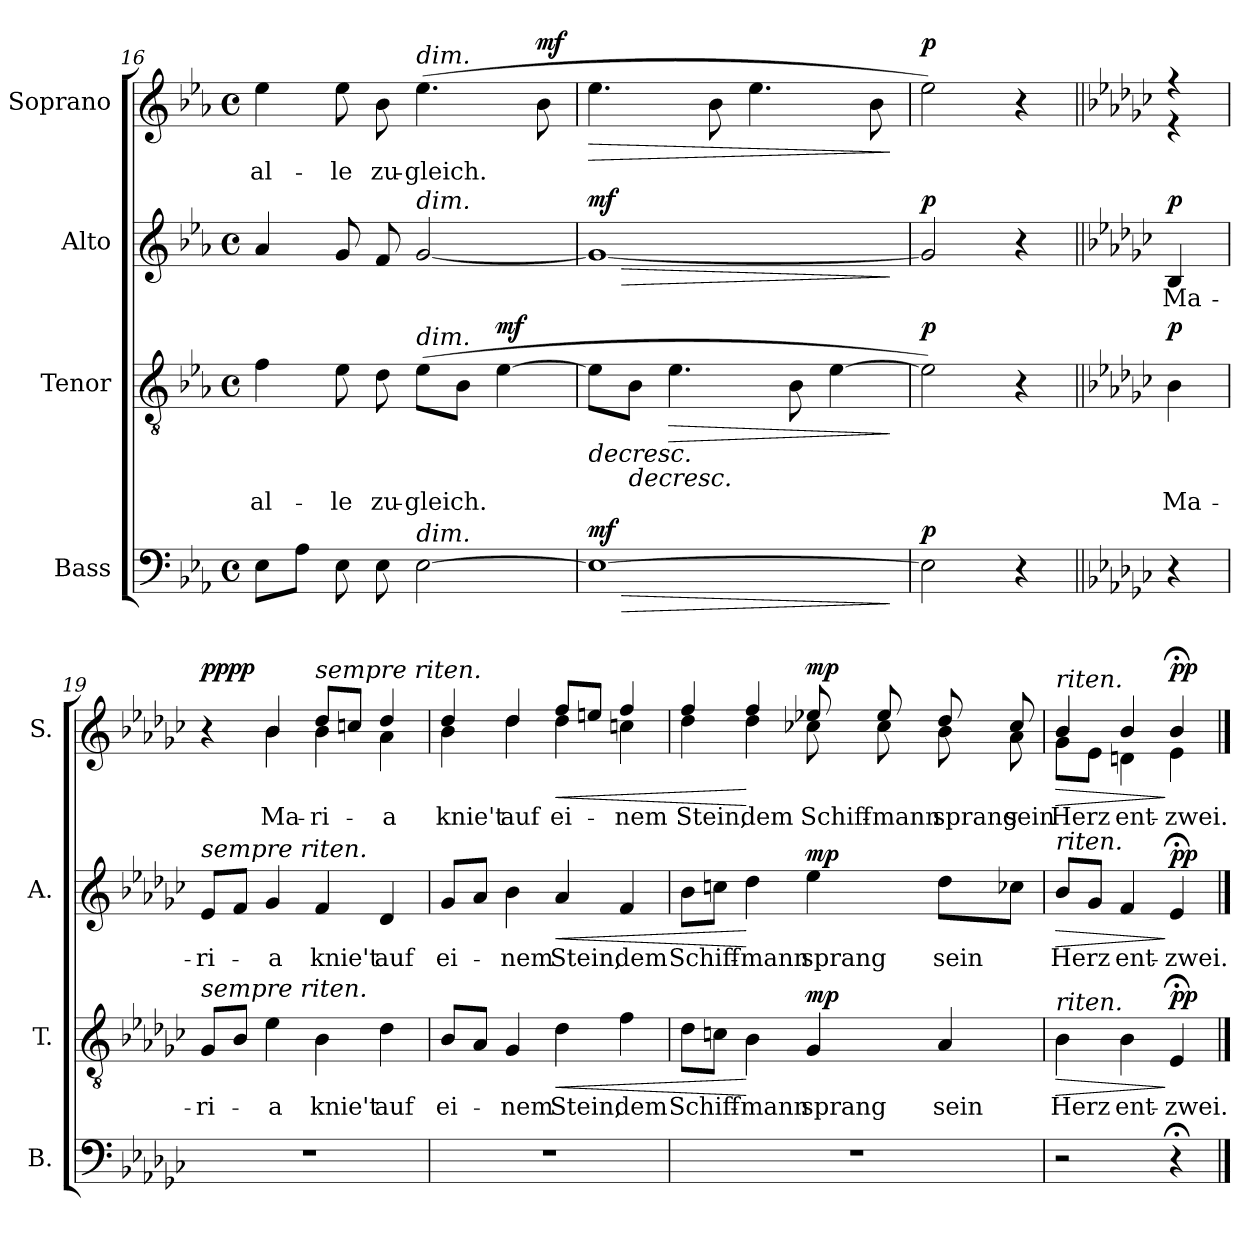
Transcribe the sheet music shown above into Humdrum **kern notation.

**kern	**dynam	**kern	**text	**dynam	**kern	**text	**dynam	**kern	**text	**dynam
*part4	*part4	*part3	*part3	*part3	*part2	*part2	*part2	*part1	*part1	*part1
*staff4	*staff4	*staff3	*staff3	*staff3	*staff2	*staff2	*staff2	*staff1	*staff1	*staff1
*I"Bass	*	*I"Tenor	*	*	*I"Alto	*	*	*I"Soprano	*	*
*I'B.	*	*I'T.	*	*	*I'A.	*	*	*I'S.	*	*
*clefF4	*	*clefGv2	*	*	*clefG2	*	*	*clefG2	*	*
*k[b-e-a-]	*	*k[b-e-a-]	*	*	*k[b-e-a-]	*	*	*k[b-e-a-]	*	*
*M4/4	*	*M4/4	*	*	*M4/4	*	*	*M4/4	*	*
*met(c)	*	*met(c)	*	*	*met(c)	*	*	*met(c)	*	*
=16	=16	=16	=16	=16	=16	=16	=16	=16	=16	=16
!	!	!	!LO:LY:b	!	!	!	!	!	!	!
!	!	!	!	!	!	!	!	!	!LO:LY:b	!
8E-\L	.	4f\	al-	.	4a-/	.	.	4ee-\	al-	.
8A-\J	.	.	.	.	.	.	.	.	.	.
!	!	!	!LO:LY:b	!	!	!	!	!	!	!
!	!	!	!	!	!	!	!	!	!LO:LY:b	!
8E-\	.	8e-\	-le	.	8g/	.	.	8ee-\	-le	.
!	!	!	!LO:LY:b	!	!	!	!	!	!	!
!	!	!	!	!	!	!	!	!	!LO:LY:b	!
8E-\	.	8d\	zu-	.	8f/	.	.	8b-\	zu-	.
!	!	!	!LO:LY:b	!	!	!	!	!	!	!
!	!	!	!	!	!	!	!	!LO:TX:a:i:t=dim.	!	!
!	!	!	!	!	!LO:TX:a:i:t=dim.	!	!	!	!	!
!	!	!LO:TX:a:i:t=dim.	!	!	!	!	!	!	!	!
!LO:TX:a:i:t=dim.	!	!	!	!	!	!	!	!	!	!
!	!	!	!	!	!	!	!	!	!LO:LY:b	!
[2E-\	.	(>8e-\L	-gleich.	.	[2g/	.	.	(>4.ee-\	-gleich.	.
.	.	8B-\J	.	.	.	.	.	.	.	.
!	!	!	!	!LO:DY:a	!	!	!	!	!	!
.	.	[4e-\	.	mf	.	.	.	.	.	.
!	!	!	!	!	!	!	!	!	!	!LO:DY:a
.	.	.	.	.	.	.	.	8b-\	.	mf
=17	=17	=17	=17	=17	=17	=17	=17	=17	=17	=17
!	!LO:HP:b	!	!	!LO:HP:b	!	!	!LO:HP:b	!	!	!LO:HP:b
!	!LO:DY:n=1:a	!	!	!	!	!	!LO:DY:n=1:a	!	!	!
1E-_	> mf	8e-\L]	.	>	1g_	.	> mf	4.ee-\	.	>
!	!	!	!	!LO:HP:b	!	!	!	!	!	!
.	.	8B-\J	.	>	.	.	.	.	.	.
!	!	!	!	!LO:HP:b	!	!	!	!	!	!
.	.	4.e-\	.	>	.	.	.	.	.	.
.	.	.	.	.	.	.	.	8b-\	.	.
.	.	.	.	.	.	.	.	4.ee-\	.	.
.	.	8B-\	.	.	.	.	.	.	.	.
.	.	[4e-\	.	.	.	.	.	.	.	.
.	.	.	.	.	.	.	.	8b-\	.	.
.	]	.	.	] ] ]	.	.	]	.	.	]
=18a	=18a	=18a	=18a	=18a	=18a	=18a	=18a	=18a	=18a	=18a
!	!LO:DY:a	!	!	!LO:DY:a	!	!	!LO:DY:a	!	!	!LO:DY:a
2E-\]	p	2e-\])	.	p	2g/]	.	p	2ee-\)	.	p
4r	.	4r	.	.	4r	.	.	4r	.	.
=18b||	=18b||	=18b||	=18b||	=18b||	=18b||	=18b||	=18b||	=18b||	=18b||	=18b||
*k[b-e-a-d-g-c-]	*	*k[b-e-a-d-g-c-]	*	*	*k[b-e-a-d-g-c-]	*	*	*k[b-e-a-d-g-c-]	*	*
!	!	!	!LO:LY:b	!	!	!	!	!	!	!
!	!	!	!	!	!	!	!	!LO:TX:a:t=a. 2	!	!
!	!	!	!	!LO:DY:a	!	!LO:LY:b	!LO:DY:a	!	!	!
*	*	*	*	*	*	*	*	*^	*	*
4r	.	4B-\	Ma-	p	4B-/	Ma-	p	4r	4r	.	.
=19	=19	=19	=19	=19	=19	=19	=19	=19	=19	=19	=19
!	!	!	!LO:LY:b	!	!	!	!	!	!	!	!
!	!	!	!	!	!LO:TX:a:i:t=sempre riten.	!	!	!	!	!	!
!	!	!LO:TX:a:i:t=sempre riten.	!	!	!	!	!	!	!	!	!
!	!	!	!	!	!	!LO:LY:b	!	!	!	!	!LO:DY:a
!	!	!	!	!	!	!	!	!	!	!	!LO:DY:n=1:b
1r	.	8G-/L	-ri-	.	8e-/L	-ri-	.	4r	4ryy	.	pp pp
.	.	8B-/J	.	.	8f/J	.	.	.	.	.	.
!	!	!	!LO:LY:b	!	!	!	!	!	!	!	!
!	!	!	!	!	!	!LO:LY:b	!	!	!	!	!
!	!	!	!	!	!	!	!	!	!	!LO:LY:b	!
.	.	4e-\	-a	.	4g-/	-a	.	4b-/	4b-\	Ma-	.
!	!	!	!LO:LY:b	!	!	!	!	!	!	!	!
!	!	!	!	!	!	!LO:LY:b	!	!	!	!	!
*	*	*	*	*	*	*	*	*MM100	*	*	*
!	!	!	!	!	!	!	!	!LO:TX:a:i:t=sempre riten.	!	!	!
!	!	!	!	!	!	!	!	!	!	!LO:LY:b	!
.	.	4B-\	knie't	.	4f/	knie't	.	8dd-/L	4b-\	-ri-	.
.	.	.	.	.	.	.	.	8ccn/J	.	.	.
!	!	!	!LO:LY:b	!	!	!	!	!	!	!	!
!	!	!	!	!	!	!LO:LY:b	!	!	!	!	!
!	!	!	!	!	!	!	!	!	!	!LO:LY:b	!
.	.	4d-\	auf	.	4d-/	auf	.	4dd-/	4a-\	-a	.
=20	=20	=20	=20	=20	=20	=20	=20	=20	=20	=20	=20
!	!	!	!LO:LY:b	!	!	!	!	!	!	!	!
!	!	!	!	!	!	!LO:LY:b	!	!	!	!	!
*	*	*	*	*	*	*	*	*MM90	*	*	*
!	!	!	!	!	!	!	!	!	!	!LO:LY:b	!
1r	.	8B-/L	ei-	.	8g-/L	ei-	.	4dd-/	4b-\	knie't	.
.	.	8A-/J	.	.	8a-/J	.	.	.	.	.	.
!	!	!	!LO:LY:b	!	!	!	!	!	!	!	!
!	!	!	!	!	!	!LO:LY:b	!	!	!	!	!
!	!	!	!	!	!	!	!	!	!	!LO:LY:b	!
.	.	4G-/	-nem	.	4b-\	-nem	.	4dd-/	4dd-\	auf	.
!	!	!	!LO:LY:b	!LO:HP:b	!	!	!	!	!	!	!
!	!	!	!	!	!	!LO:LY:b	!LO:HP:b	!	!	!	!
!	!	!	!	!	!	!	!	!	!	!LO:LY:b	!LO:HP:b
.	.	4d-\	Stein,	<	4a-/	Stein,	<	8ff/L	4dd-\	ei-	<
.	.	.	.	.	.	.	.	8een/J	.	.	.
!	!	!	!LO:LY:b	!	!	!	!	!	!	!	!
!	!	!	!	!	!	!LO:LY:b	!	!	!	!	!
*	*	*	*	*	*	*	*	*MM85	*	*	*
!	!	!	!	!	!	!	!	!	!	!LO:LY:b	!
.	.	4f\	dem	.	4f/	dem	.	4ff/	4ccn\	-nem	.
=21	=21	=21	=21	=21	=21	=21	=21	=21	=21	=21	=21
!	!	!	!LO:LY:b	!	!	!	!	!	!	!	!
!	!	!	!	!	!	!LO:LY:b	!	!	!	!	!
!	!	!	!	!	!	!	!	!	!	!LO:LY:b	!
1r	.	8d-\L	Schiff-	.	8b-\L	Schiff-	.	4ff/	4dd-\	Stein,	.
.	.	8cn\J	.	.	8ccn\J	.	.	.	.	.	.
!	!	!	!LO:LY:b	!	!	!	!	!	!	!	!
!	!	!	!	!	!	!LO:LY:b	!	!	!	!	!
!	!	!	!	!	!	!	!	!	!	!LO:LY:b	!
.	.	4B-\	-mann	[	4dd-\	-mann	[	4ff/	4dd-\	dem	[
!	!	!	!LO:LY:b	!	!	!	!	!	!	!	!
!	!	!	!	!	!	!LO:LY:b	!	!	!	!	!
*	*	*	*	*	*	*	*	*MM75	*	*	*
!	!	!	!	!LO:DY:a	!	!	!LO:DY:a	!	!	!LO:LY:b	!LO:DY:a
.	.	4G-/	sprang	mp	4ee-\	sprang	mp	8ee-X/	8cc-X\	Schiff-	mp
!	!	!	!	!	!	!	!	!	!	!LO:LY:b	!
.	.	.	.	.	.	.	.	8ee-/	8cc-\	-mann	.
!	!	!	!LO:LY:b	!	!	!	!	!	!	!	!
!	!	!	!	!	!	!LO:LY:b	!	!	!	!	!
!	!	!	!	!	!	!	!	!	!	!LO:LY:b	!
.	.	4A-/	sein	.	8dd-\L	sein	.	8dd-/	8b-\	sprang	.
!	!	!	!	!	!	!	!	!	!	!LO:LY:b	!
.	.	.	.	.	8cc-X\J	.	.	8cc-/	8a-\	sein	.
=22	=22	=22	=22	=22	=22	=22	=22	=22	=22	=22	=22
!	!	!	!LO:LY:b	!LO:HP:b	!	!	!	!	!	!	!
!	!	!	!	!	!	!LO:LY:b	!LO:HP:b	!	!	!	!
*	*	*	*	*	*	*	*	*MM65	*	*	*
!	!	!	!	!	!	!	!	!LO:TX:a:i:t=riten.	!	!	!
!	!	!	!	!	!LO:TX:a:i:t=riten.	!	!	!	!	!	!
!	!	!LO:TX:a:i:t=riten.	!	!	!	!	!	!	!	!	!
!	!	!	!	!	!	!	!	!	!	!LO:LY:b	!LO:HP:b
2r	.	4B-\	Herz	>	8b-/L	Herz	>	4b-/	8g-\L	Herz	>
.	.	.	.	.	8g-/J	.	.	.	8e-\J	.	.
!	!	!	!LO:LY:b	!	!	!	!	!	!	!	!
!	!	!	!	!	!	!LO:LY:b	!	!	!	!	!
*	*	*	*	*	*	*	*	*MM60	*	*	*
!	!	!	!	!	!	!	!	!	!	!LO:LY:b	!
.	.	4B-\	ent-	.	4f/	ent-	.	4b-/	4dn\	ent-	.
!	!	!	!LO:LY:b	!	!	!	!	!	!	!	!
!	!	!	!	!	!	!LO:LY:b	!	!	!	!	!
*	*	*	*	*	*	*	*	*MM55	*	*	*
!	!	!	!	!LO:DY:n=1:a	!	!	!LO:DY:n=1:a	!	!	!LO:LY:b	!LO:DY:n=1:a
4r;<	.	4E-;</	-zwei.	] pp	4e-;</	-zwei.	] pp	4b-;</	4e-\	-zwei.	] pp
*	*	*	*	*	*	*	*	*v	*v	*	*
==	==	==	==	==	==	==	==	==	==	==
*-	*-	*-	*-	*-	*-	*-	*-	*-	*-	*-
